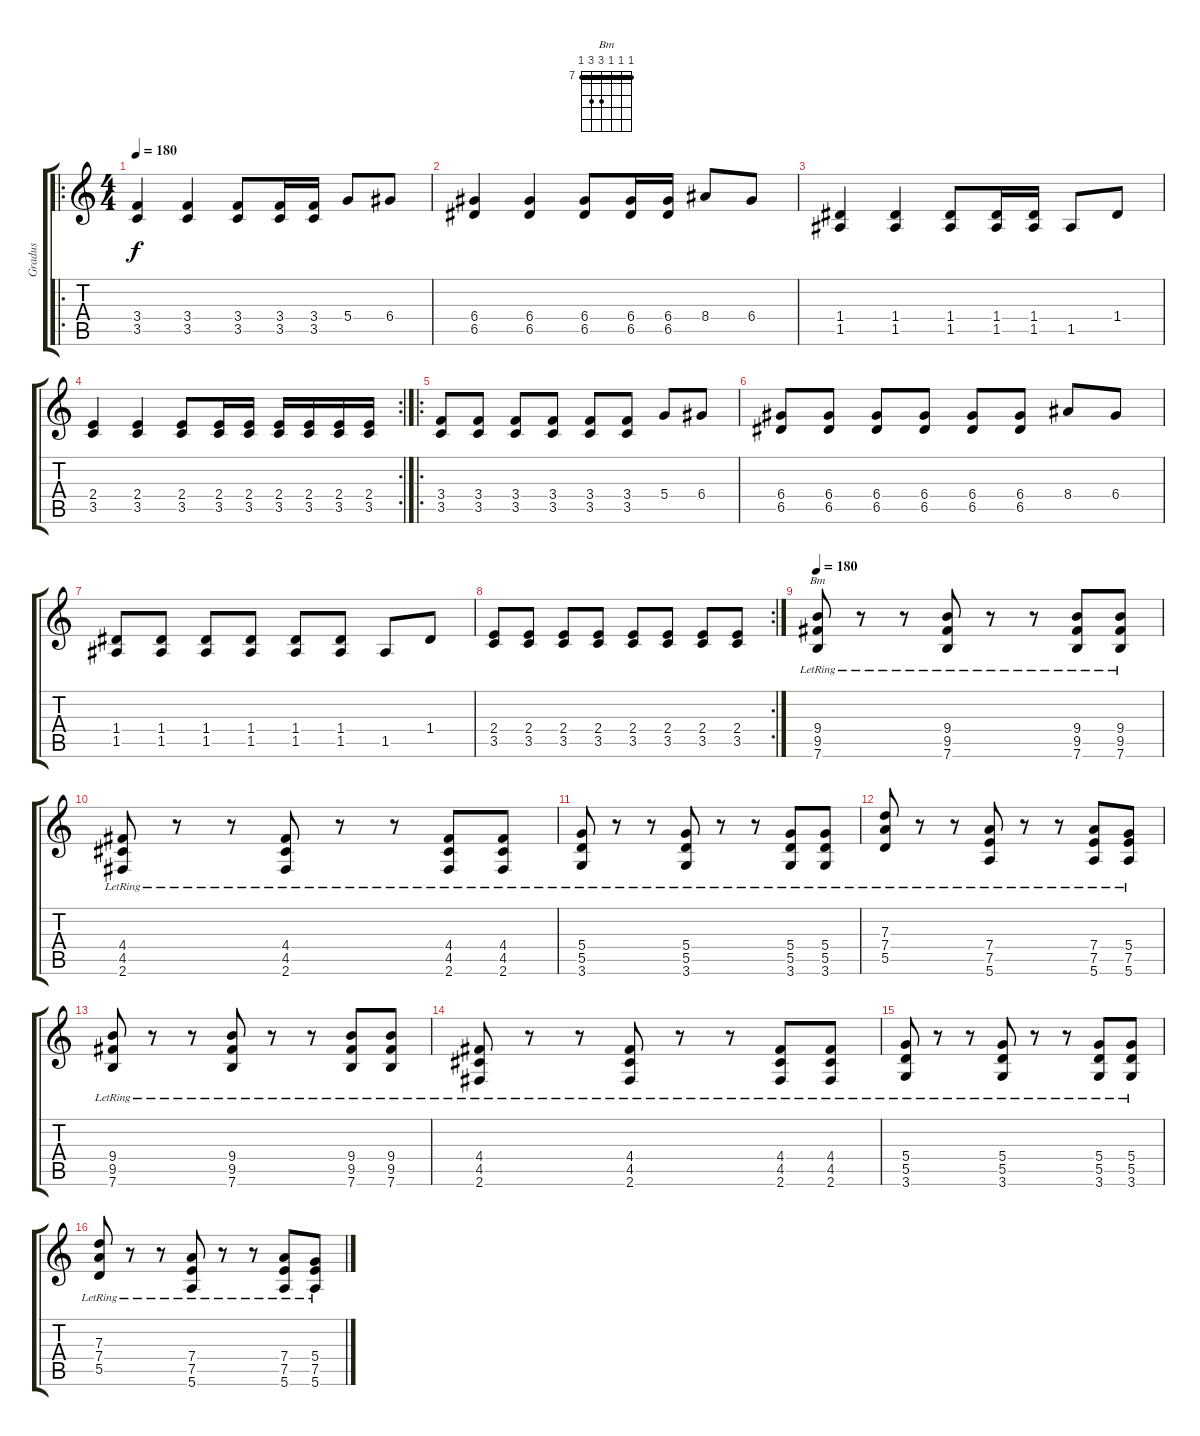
\track ("Gradus" "Gradus") {instrument distortionguitar}
\staff {score tabs}
\tuning (E4 B3 G3 D3 A2 E2) {hide}
\chord ("Bm" 7 7 7 9 9 7) {firstfret 7 barre 7}
\ro
\ts (4 4)
\tempo 180
\tempo 150
\tempo 180
\clef g2
\ks c
(3.4 3.5).4{dy f instrument distortionguitar} (3.4 3.5).4 (3.4 3.5).8 (3.4 3.5).16 (3.4 3.5).16 5.4.8 6.4.8 |
(6.4 6.5).4 (6.4 6.5).4 (6.4 6.5).8 (6.4 6.5).16 (6.4 6.5).16 8.4.8 6.4.8 |
(1.4 1.5).4 (1.4 1.5).4 (1.4 1.5).8 (1.4 1.5).16 (1.4 1.5).16 1.5.8 1.4.8 |
\rc 2
(2.4 3.5).4 (2.4 3.5).4 (2.4 3.5).8 (2.4 3.5).16 (2.4 3.5).16 (2.4 3.5).16 (2.4 3.5).16 (2.4 3.5).16 (2.4 3.5).16 |
\ro
(3.4 3.5).8 (3.4 3.5).8 (3.4 3.5).8 (3.4 3.5).8 (3.4 3.5).8 (3.4 3.5).8 5.4.8 6.4.8 |
(6.4 6.5).8 (6.4 6.5).8 (6.4 6.5).8 (6.4 6.5).8 (6.4 6.5).8 (6.4 6.5).8 8.4.8 6.4.8 |
(1.4 1.5).8 (1.4 1.5).8 (1.4 1.5).8 (1.4 1.5).8 (1.4 1.5).8 (1.4 1.5).8 1.5.8 1.4.8 |
\rc 2
(2.4 3.5).8 (2.4 3.5).8 (2.4 3.5).8 (2.4 3.5).8 (2.4 3.5).8 (2.4 3.5).8 (2.4 3.5).8 (2.4 3.5).8 |
\tempo 180
(9.4{lr} 9.5{lr} 7.6{lr}).8{ch "Bm" instrument overdrivenguitar} r.8 r.8 (9.4{lr} 9.5{lr} 7.6{lr}).8 r.8 r.8 (9.4{lr} 9.5{lr} 7.6{lr}).8 (9.4{lr} 9.5{lr} 7.6{lr}).8 |
(4.4{lr} 4.5{lr} 2.6{lr}).8 r.8 r.8 (4.4{lr} 4.5{lr} 2.6{lr}).8 r.8 r.8 (4.4{lr} 4.5{lr} 2.6{lr}).8 (4.4{lr} 4.5{lr} 2.6{lr}).8 |
(5.4{lr} 5.5{lr} 3.6{lr}).8 r.8 r.8 (5.4{lr} 5.5{lr} 3.6{lr}).8 r.8 r.8 (5.4{lr} 5.5{lr} 3.6{lr}).8 (5.4{lr} 5.5{lr} 3.6{lr}).8 |
(7.3 7.4{lr} 5.5{lr}).8 r.8 r.8 (7.4{lr} 7.5{lr} 5.6).8 r.8 r.8 (7.4{lr} 7.5{lr} 5.6).8 (5.4{lr} 7.5{lr} 5.6).8 |
(9.4{lr} 9.5{lr} 7.6{lr}).8 r.8 r.8 (9.4{lr} 9.5{lr} 7.6{lr}).8 r.8 r.8 (9.4{lr} 9.5{lr} 7.6{lr}).8 (9.4{lr} 9.5{lr} 7.6{lr}).8 |
(4.4{lr} 4.5{lr} 2.6{lr}).8 r.8 r.8 (4.4{lr} 4.5{lr} 2.6{lr}).8 r.8 r.8 (4.4{lr} 4.5{lr} 2.6{lr}).8 (4.4{lr} 4.5{lr} 2.6{lr}).8 |
(5.4{lr} 5.5{lr} 3.6{lr}).8 r.8 r.8 (5.4{lr} 5.5{lr} 3.6{lr}).8 r.8 r.8 (5.4{lr} 5.5{lr} 3.6{lr}).8 (5.4{lr} 5.5{lr} 3.6{lr}).8 |
(7.3 7.4{lr} 5.5{lr}).8 r.8 r.8 (7.4{lr} 7.5{lr} 5.6).8 r.8 r.8 (7.4{lr} 7.5{lr} 5.6).8 (5.4{lr} 7.5{lr} 5.6).8
